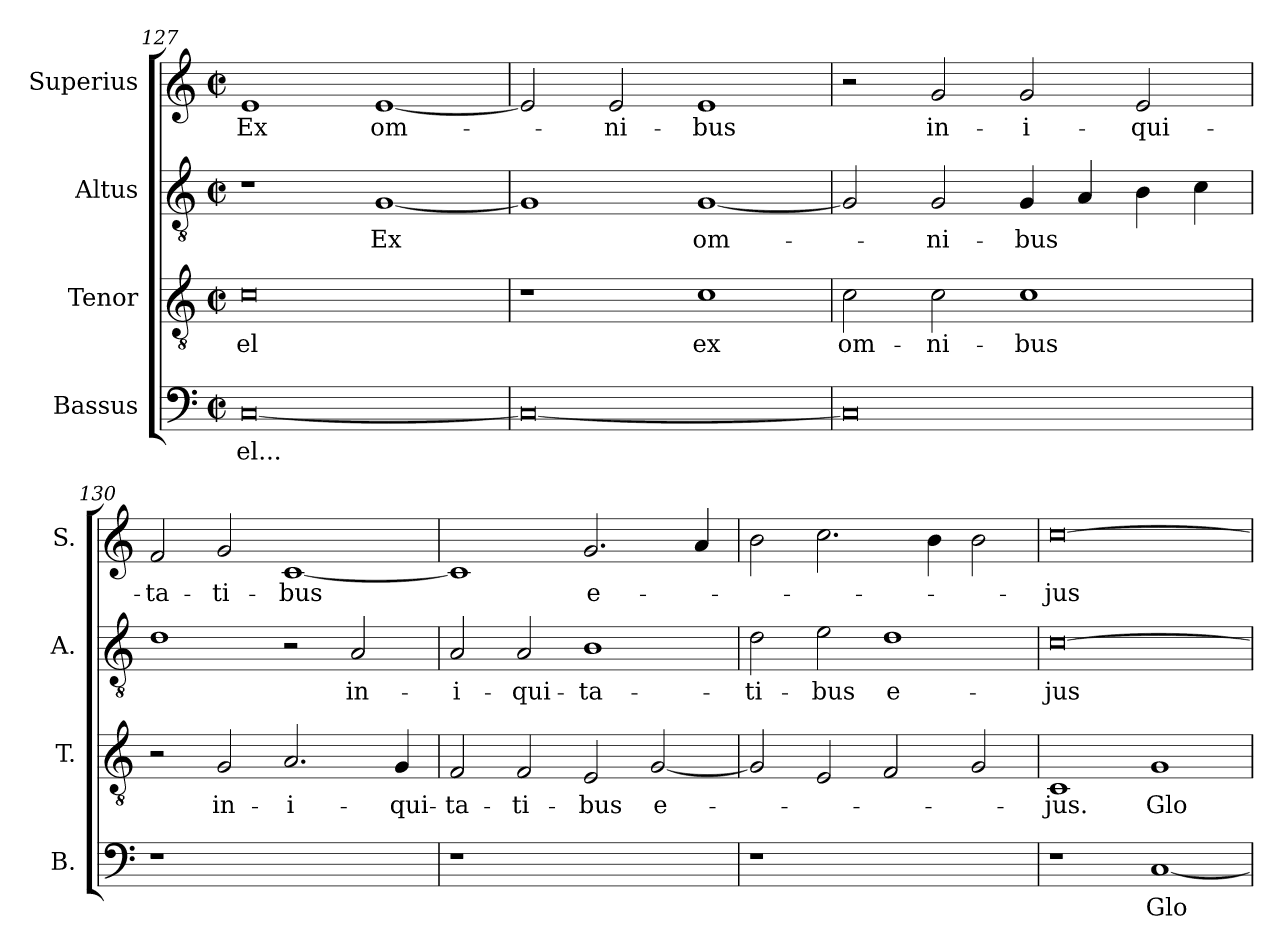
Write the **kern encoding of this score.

**kern	**text	**kern	**text	**kern	**text	**kern	**text
*part4	*part4	*part3	*part3	*part2	*part2	*part1	*part1
*staff4	*staff4	*staff3	*staff3	*staff2	*staff2	*staff1	*staff1
*I"Bassus	*	*I"Tenor	*	*I"Altus	*	*I"Superius	*
*I'B.	*	*I'T.	*	*I'A.	*	*I'S.	*
*clefF4	*	*clefGv2	*	*clefGv2	*	*clefG2	*
*	*	*ITrd7c12	*	*ITrd7c12	*	*	*
*k[]	*	*k[]	*	*k[]	*	*k[]	*
*C:	*	*C:	*	*C:	*	*C:	*
*M2/2	*	*M2/2	*	*M2/2	*	*M2/2	*
*met(c|)	*	*met(c|)	*	*met(c|)	*	*met(c|)	*
=127	=127	=127	=127	=127	=127	=127	=127
!	!LO:LY:b:color=#000000	!	!	!	!	!	!
!	!	!	!LO:LY:b:color=#000000	!	!	!	!
!	!	!	!	!	!	!	!LO:LY:b:color=#000000
[<0Ci	-el...	0Ci	-el	1r	.	1ei	Ex
!	!	!	!	!	!LO:LY:b:color=#000000	!	!
!	!	!	!	!	!	!	!LO:LY:b:color=#000000
.	.	.	.	[<1GGi	Ex	[<1ei	om-
=128	=128	=128	=128	=128	=128	=128	=128
0Ci_<	.	1r	.	1GGi]	.	2ei/]	.
!	!	!	!	!	!	!	!LO:LY:b:color=#000000
.	.	.	.	.	.	2ei/	-ni-
!	!	!	!LO:LY:b:color=#000000	!	!	!	!
!	!	!	!	!	!LO:LY:b:color=#000000	!	!
!	!	!	!	!	!	!	!LO:LY:b:color=#000000
.	.	1Ci	ex	[<1GGi	om-	1ei	-bus
!!LO:PB:g=z
=129	=129	=129	=129	=129	=129	=129	=129
!	!	!	!LO:LY:b:color=#000000	!	!	!	!
0Ci]	.	2Ci\	om-	2GGi/]	.	2r	.
!	!	!	!LO:LY:b:color=#000000	!	!	!	!
!	!	!	!	!	!LO:LY:b:color=#000000	!	!
!	!	!	!	!	!	!	!LO:LY:b:color=#000000
.	.	2Ci\	-ni-	2GGi/	-ni-	2gi/	in-
!	!	!	!LO:LY:b:color=#000000	!	!	!	!
!	!	!	!	!	!LO:LY:b:color=#000000	!	!
!	!	!	!	!	!	!	!LO:LY:b:color=#000000
.	.	1Ci	-bus	4GGi/	-bus	2gi/	-i-
.	.	.	.	4AAi/	.	.	.
!	!	!	!	!	!	!	!LO:LY:b:color=#000000
.	.	.	.	4BBi\	.	2ei/	-qui-
.	.	.	.	4Ci\	.	.	.
=130	=130	=130	=130	=130	=130	=130	=130
!LO:N:vis=1	!	!	!	!	!	!	!
!	!	!	!	!	!	!	!LO:LY:b:color=#000000
1r	.	2r	.	1Di	.	2fi/	-ta-
!	!	!	!LO:LY:b:color=#000000	!	!	!	!
!	!	!	!	!	!	!	!LO:LY:b:color=#000000
.	.	2GGi/	in-	.	.	2gi/	-ti-
!	!	!	!LO:LY:b:color=#000000	!	!	!	!
!	!	!	!	!	!	!	!LO:LY:b:color=#000000
1ryy	.	2.AAi/	-i-	2r	.	[<1ci	-bus
!	!	!	!	!	!LO:LY:b:color=#000000	!	!
.	.	.	.	2AAi/	in-	.	.
!	!	!	!LO:LY:b:color=#000000	!	!	!	!
.	.	4GGi/	-qui-	.	.	.	.
=131	=131	=131	=131	=131	=131	=131	=131
!LO:N:vis=1	!	!	!	!	!	!	!
!	!	!	!LO:LY:b:color=#000000	!	!	!	!
!	!	!	!	!	!LO:LY:b:color=#000000	!	!
1r	.	2FFi/	-ta-	2AAi/	-i-	1ci]	.
!	!	!	!LO:LY:b:color=#000000	!	!	!	!
!	!	!	!	!	!LO:LY:b:color=#000000	!	!
.	.	2FFi/	-ti-	2AAi/	-qui-	.	.
!	!	!	!LO:LY:b:color=#000000	!	!	!	!
!	!	!	!	!	!LO:LY:b:color=#000000	!	!
!	!	!	!	!	!	!	!LO:LY:b:color=#000000
1ryy	.	2EEi/	-bus	1BBi	-ta-	2.gi/	e-
!	!	!	!LO:LY:b:color=#000000	!	!	!	!
.	.	[<2GGi/	e-	.	.	.	.
.	.	.	.	.	.	4ai/	.
=132	=132	=132	=132	=132	=132	=132	=132
!LO:N:vis=1	!	!	!	!	!	!	!
!	!	!	!	!	!LO:LY:b:color=#000000	!	!
1r	.	2GGi/]	.	2Di\	-ti-	2bi\	.
!	!	!	!	!	!LO:LY:b:color=#000000	!	!
.	.	2EEi/	.	2Ei\	-bus	2.cci\	.
!	!	!	!	!	!LO:LY:b:color=#000000	!	!
1ryy	.	2FFi/	.	1Di	e-	.	.
.	.	.	.	.	.	4bi\	.
.	.	2GGi/	.	.	.	2bi\	.
=133	=133	=133	=133	=133	=133	=133	=133
!	!	!	!LO:LY:b:color=#000000	!	!	!	!
!	!	!	!	!	!LO:LY:b:color=#000000	!	!
!	!	!	!	!	!	!	!LO:LY:b:color=#000000
1r	.	1CCi	-jus.	[>0Ci	-jus	[>0cci	-jus
!	!LO:LY:b:color=#000000	!	!	!	!	!	!
!	!	!	!LO:LY:b:color=#000000	!	!	!	!
[<1Ci	Glo-	1GGi	Glo-	.	.	.	.
=	=	=	=	=	=	=	=
*-	*-	*-	*-	*-	*-	*-	*-
